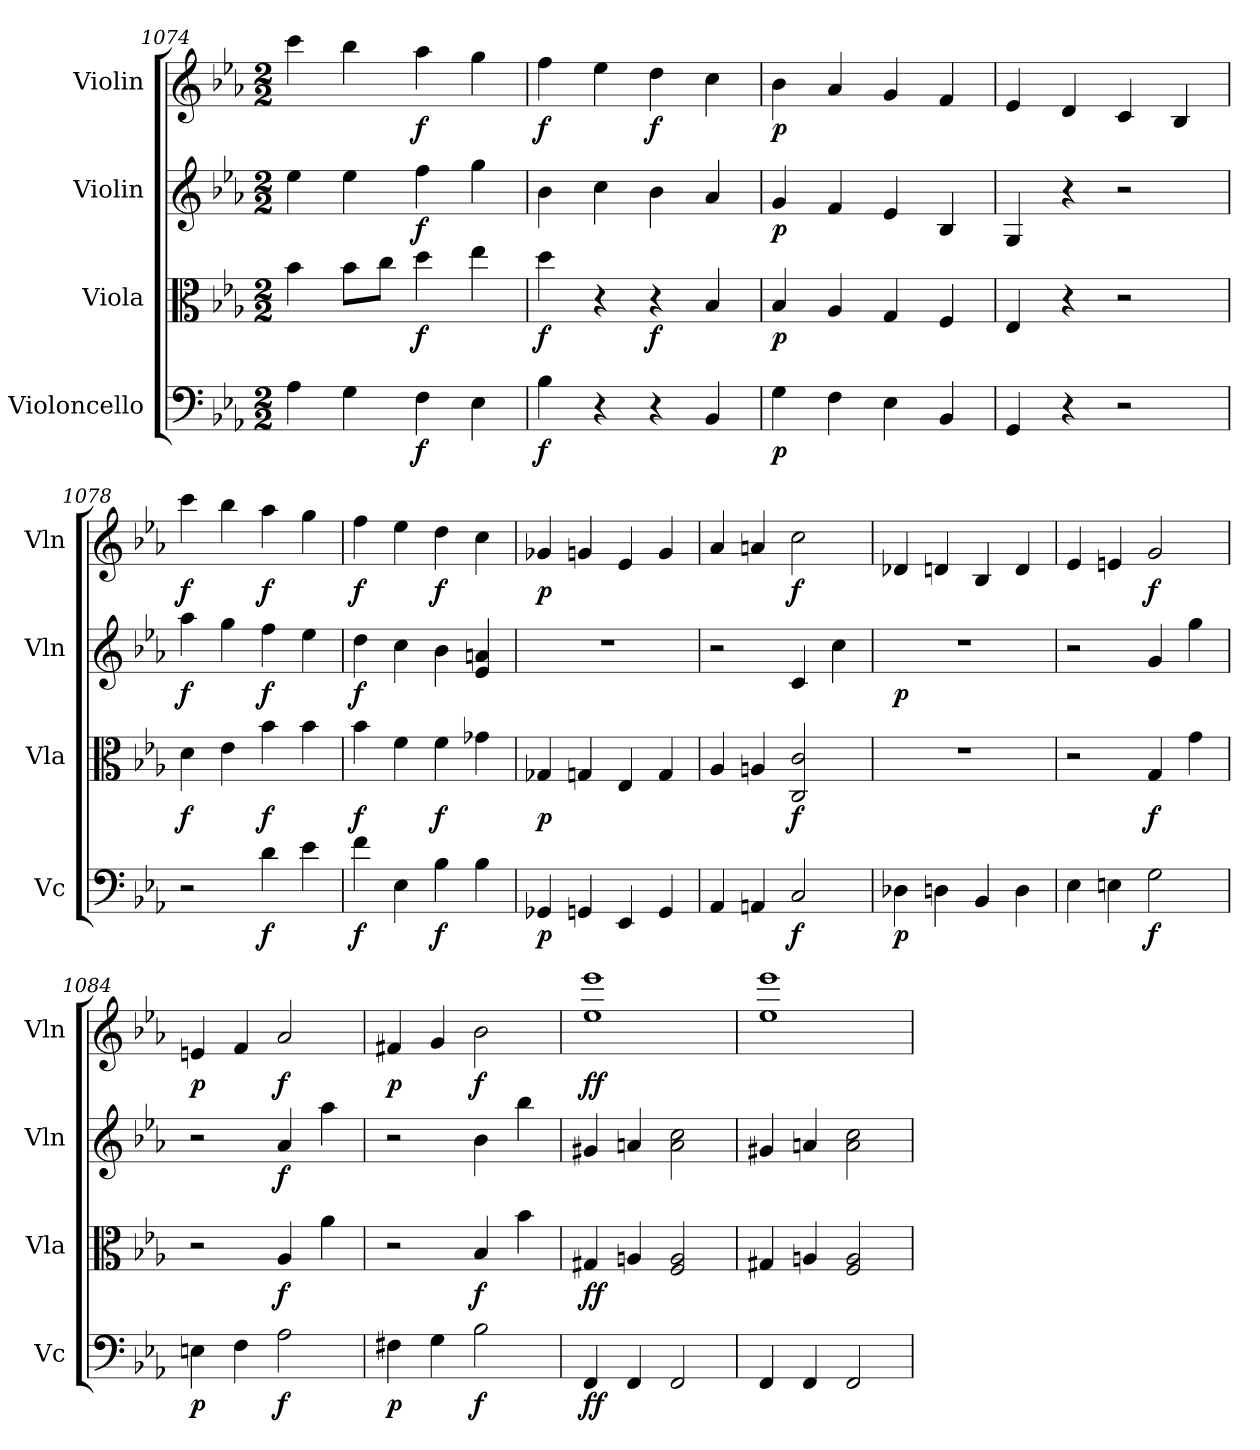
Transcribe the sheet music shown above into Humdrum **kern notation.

**kern	**dynam	**kern	**dynam	**kern	**dynam	**kern	**dynam
*part4	*part4	*part3	*part3	*part2	*part2	*part1	*part1
*staff4	*staff4	*staff3	*staff3	*staff2	*staff2	*staff1	*staff1
*I"Violoncello	*	*I"Viola	*	*I"Violin	*	*I"Violin	*
*I'Vc	*	*I'Vla	*	*I'Vln	*	*I'Vln	*
*clefF4	*	*clefC3	*	*clefG2	*	*clefG2	*
*k[b-e-a-]	*	*k[b-e-a-]	*	*k[b-e-a-]	*	*k[b-e-a-]	*
*E-:	*	*E-:	*	*E-:	*	*E-:	*
*M2/2	*	*M2/2	*	*M2/2	*	*M2/2	*
=1074	=1074	=1074	=1074	=1074	=1074	=1074	=1074
4A-	.	4b-	.	4ee-	.	4ccc	.
4G	.	8b-\L	.	4ee-	.	4bb-	.
.	.	8cc\J	.	.	.	.	.
4F	f	4dd	f	4ff	f	4aa-	f
4E-	.	4ee-	.	4gg	.	4gg	.
=1075	=1075	=1075	=1075	=1075	=1075	=1075	=1075
4B-	f	4dd	f	4b-	.	4ff	f
4r	.	4r	.	4cc	.	4ee-	.
4r	.	4r	f	4b-	.	4dd	f
4BB-	.	4B-	.	4a-	.	4cc	.
=1076	=1076	=1076	=1076	=1076	=1076	=1076	=1076
4G	p	4B-	p	4g	p	4b-	p
4F	.	4A-	.	4f	.	4a-	.
4E-	.	4G	.	4e-	.	4g	.
4BB-	.	4F	.	4B-	.	4f	.
=1077	=1077	=1077	=1077	=1077	=1077	=1077	=1077
4GG	.	4E-	.	4G	.	4e-	.
4r	.	4r	.	4r	.	4d	.
2r	.	2r	.	2r	.	4c	.
.	.	.	.	.	.	4B-	.
=1078	=1078	=1078	=1078	=1078	=1078	=1078	=1078
2r	.	4d	f	4aa-	f	4ccc	f
.	.	4e-	.	4gg	.	4bb-	.
4d	f	4b-	f	4ff	f	4aa-	f
4e-	.	4b-	.	4ee-	.	4gg	.
=1079	=1079	=1079	=1079	=1079	=1079	=1079	=1079
4f	f	4b-	f	4dd	f	4ff	f
4E-	.	4f	.	4cc	.	4ee-	.
4B-	f	4f	f	4b-	.	4dd	f
4B-	.	4g-X	.	4e- 4an	.	4cc	.
=1080	=1080	=1080	=1080	=1080	=1080	=1080	=1080
4GG-X	p	4G-X	p	1r	.	4g-X	p
4GGn	.	4Gn	.	.	.	4gn	.
4EE-	.	4E-	.	.	.	4e-	.
4GG	.	4G	.	.	.	4g	.
=1081	=1081	=1081	=1081	=1081	=1081	=1081	=1081
4AA-	.	4A-	.	2r	.	4a-	.
4AAn	.	4An	.	.	.	4an	.
2C	f	2C 2c	f	4c	.	2cc	f
.	.	.	.	4cc	.	.	.
=1082	=1082	=1082	=1082	=1082	=1082	=1082	=1082
4D-X	p	1r	.	1r	p	4d-X	.
4Dn	.	.	.	.	.	4dn	.
4BB-	.	.	.	.	.	4B-	.
4D	.	.	.	.	.	4d	.
=1083	=1083	=1083	=1083	=1083	=1083	=1083	=1083
4E-	.	2r	.	2r	.	4e-	.
4En	.	.	.	.	.	4en	.
2G	f	4G	f	4g	.	2g	f
.	.	4g	.	4gg	.	.	.
=1084	=1084	=1084	=1084	=1084	=1084	=1084	=1084
4En	p	2r	.	2r	.	4en	p
4F	.	.	.	.	.	4f	.
2A-	f	4A-	f	4a-	f	2a-	f
.	.	4a-	.	4aa-	.	.	.
=1085	=1085	=1085	=1085	=1085	=1085	=1085	=1085
4F#X	p	2r	.	2r	.	4f#X	p
4G	.	.	.	.	.	4g	.
2B-	f	4B-	f	4b-	.	2b-	f
.	.	4b-	.	4bb-	.	.	.
=1086	=1086	=1086	=1086	=1086	=1086	=1086	=1086
4FF	ff	4G#X	ff	4g#X	.	1ee- 1eee-	ff
4FF	.	4An	.	4an	.	.	.
2FF	.	2F 2A	.	2a 2cc	.	.	.
=1087	=1087	=1087	=1087	=1087	=1087	=1087	=1087
4FF	.	4G#X	.	4g#X	.	1ee- 1eee-	.
4FF	.	4An	.	4an	.	.	.
2FF	.	2F 2A	.	2a 2cc	.	.	.
=	=	=	=	=	=	=	=
*-	*-	*-	*-	*-	*-	*-	*-
